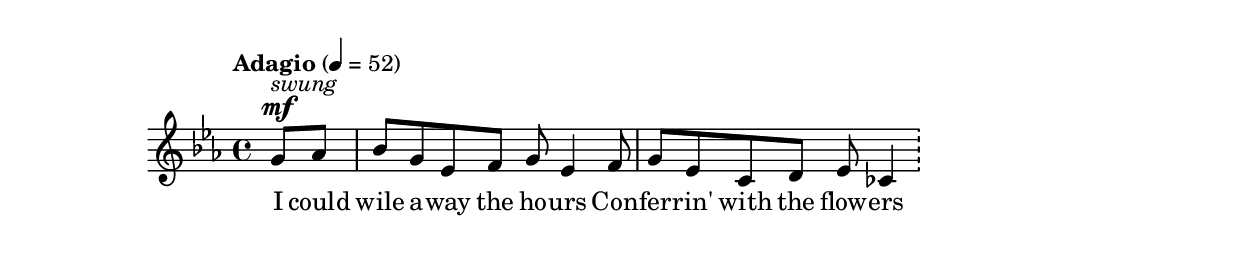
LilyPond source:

\relative c'' {
  \key ees \major
  \clef "treble"
  \tempo "Adagio" 4=52
  \time 4/4
  \partial 4
  g8^\markup \italic "swung" ^\mf aes |
  bes g ees f g ees4 f8 |
  g ees c d ees ces4 \bar "!" %ees8 |
%  bes bes bes bes bes2 ~ |
%  bes2.
}
\addlyrics {
  I could wile a -- way the ho -- urs
  Con -- fer -- rin' with the flow -- ers
 % Con -- sul -- tin' with the rain
}